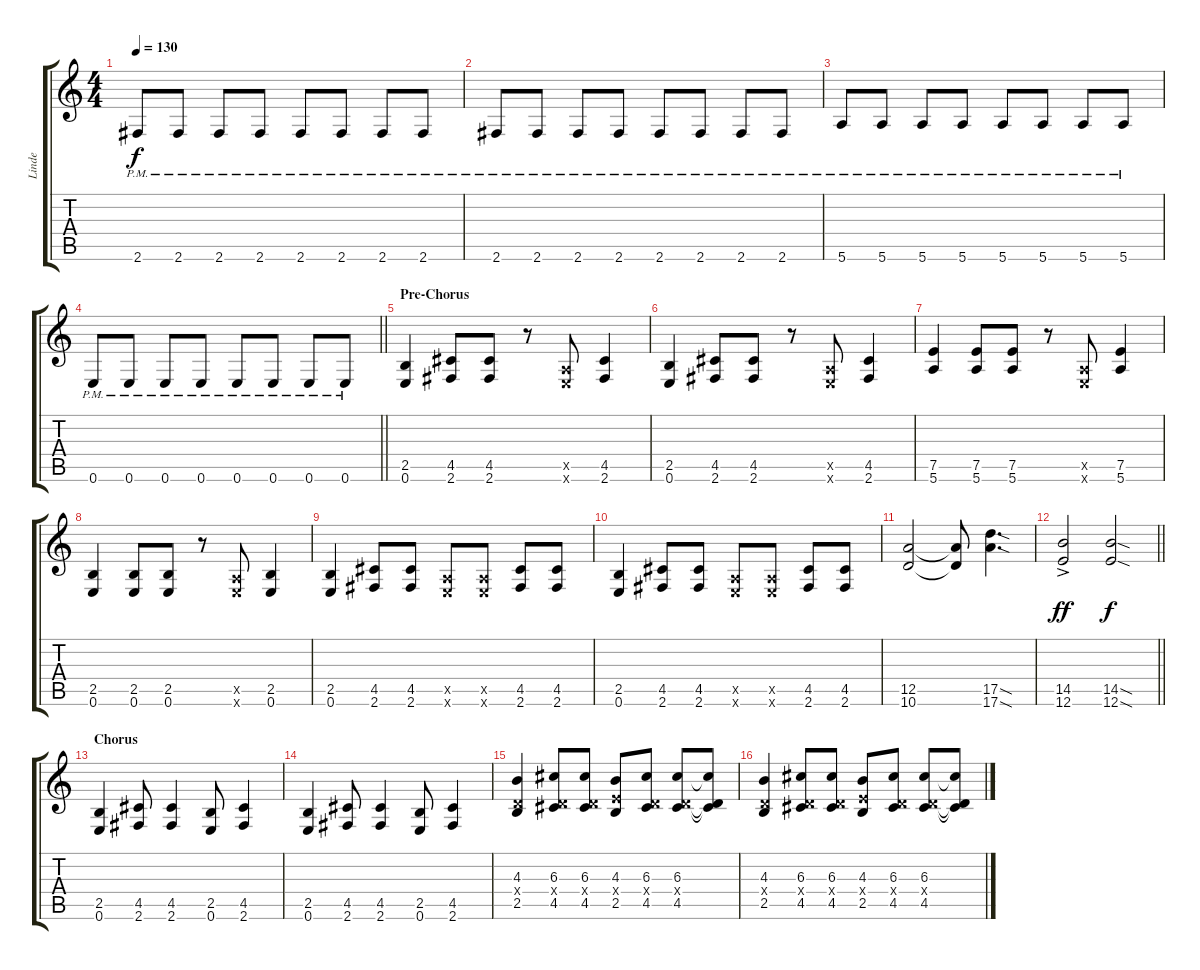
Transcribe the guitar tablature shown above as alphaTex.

\track ("Linde" "Linde") {instrument distortionguitar}
\staff {score tabs}
\tuning (E4 B3 G3 D3 A2 E2) {hide}
\ts (4 4)
\tempo 130
\clef g2
\ks c
2.6{pm}.8{dy f} 2.6{pm}.8 2.6{pm}.8 2.6{pm}.8 2.6{pm}.8 2.6{pm}.8 2.6{pm}.8 2.6{pm}.8 |
2.6{pm}.8 2.6{pm}.8 2.6{pm}.8 2.6{pm}.8 2.6{pm}.8 2.6{pm}.8 2.6{pm}.8 2.6{pm}.8 |
5.6{pm}.8 5.6{pm}.8 5.6{pm}.8 5.6{pm}.8 5.6{pm}.8 5.6{pm}.8 5.6{pm}.8 5.6{pm}.8 |
\barLineRight lightlight
0.6{pm}.8 0.6{pm}.8 0.6{pm}.8 0.6{pm}.8 0.6{pm}.8 0.6{pm}.8 0.6{pm}.8 0.6{pm}.8 |
\section ("" "Pre-Chorus")
(2.5 0.6).4 (4.5 2.6).8 (4.5 2.6).8 r.8 (0.5{x} 0.6{x}).8 (4.5 2.6).4 |
(2.5 0.6).4 (4.5 2.6).8 (4.5 2.6).8 r.8 (0.5{x} 0.6{x}).8 (4.5 2.6).4 |
(7.5 5.6).4 (7.5 5.6).8 (7.5 5.6).8 r.8 (0.5{x} 0.6{x}).8 (7.5 5.6).4 |
(2.5 0.6).4 (2.5 0.6).8 (2.5 0.6).8 r.8 (0.5{x} 0.6{x}).8 (2.5 0.6).4 |
(2.5 0.6).4 (4.5 2.6).8 (4.5 2.6).8 (0.5{x} 0.6{x}).8 (0.5{x} 0.6{x}).8 (4.5 2.6).8 (4.5 2.6).8 |
(2.5 0.6).4 (4.5 2.6).8 (4.5 2.6).8 (0.5{x} 0.6{x}).8 (0.5{x} 0.6{x}).8 (4.5 2.6).8 (4.5 2.6).8 |
(12.5 10.6).2 (12.5{t} 10.6{t}).8 (17.5{sod} 17.6{sod}).4{d} |
\barLineRight lightlight
(14.5 12.6{ac}).2{dy ff} (14.5{sod} 12.6{sod}).2{dy f} |
\section ("" "Chorus")
(2.5 0.6).4 (4.5 2.6).8 (4.5 2.6).4 (2.5 0.6).8 (4.5 2.6).4 |
(2.5 0.6).4 (4.5 2.6).8 (4.5 2.6).4 (2.5 0.6).8 (4.5 2.6).4 |
(4.3 0.4{x} 2.5).4 (6.3 0.4{x} 4.5).8 (6.3 0.4{x} 4.5).8 (4.3 2.4{x} 2.5).8 (6.3 0.4{x} 4.5).8 (6.3 0.4{x} 4.5).8 (6.3{t} 0.4{t} 4.5{t}).8 |
(4.3 0.4{x} 2.5).4 (6.3 0.4{x} 4.5).8 (6.3 0.4{x} 4.5).8 (4.3 2.4{x} 2.5).8 (6.3 0.4{x} 4.5).8 (6.3 0.4{x} 4.5).8 (6.3{t} 0.4{t} 4.5{t}).8
